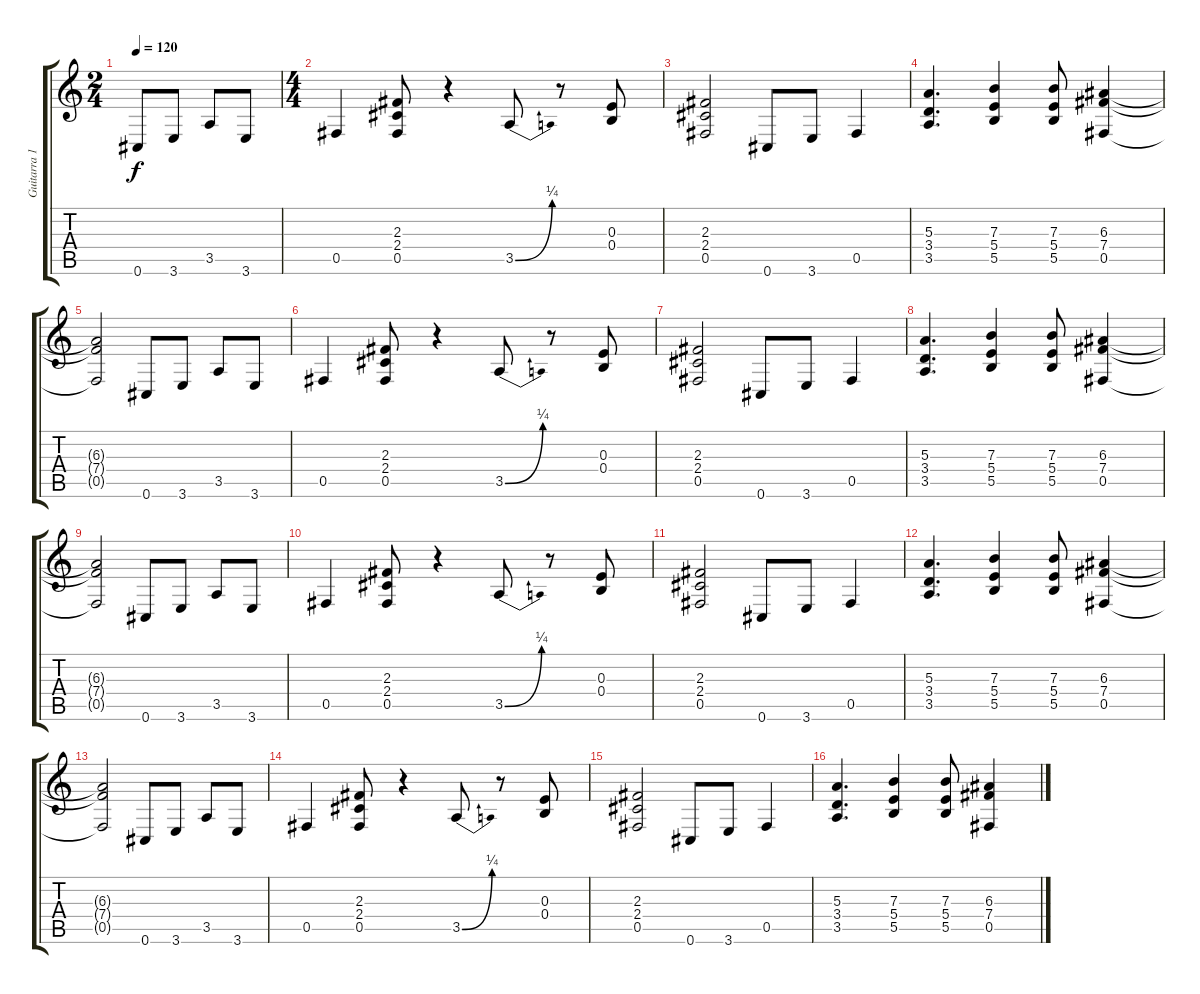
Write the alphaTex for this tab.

\track ("Guitarra 1" "Guitarra 1") {instrument overdrivenguitar}
\staff {score tabs}
\tuning (Db4 Ab3 E3 B2 Gb2 Db2) {hide}
\ts (2 4)
\tempo 120
\clef g2
\ks c
0.6.8{dy f instrument overdrivenguitar} 3.6.8 3.5.8 3.6.8 |
\ts (4 4)
0.5.4 (2.3 2.4 0.5).8 r.4 3.5{be (bend 0 0 60 1)}.8 r.8 (0.3 0.4).8 |
(2.3 2.4 0.5).2 0.6.8 3.6.8 0.5.4 |
(5.3 3.4 3.5).4{d} (7.3 5.4 5.5).4 (7.3 5.4 5.5).8 (6.3 7.4 0.5).4 |
(6.3{t} 7.4{t} 0.5{t}).2 0.6.8 3.6.8 3.5.8 3.6.8 |
0.5.4 (2.3 2.4 0.5).8 r.4 3.5{be (bend 0 0 60 1)}.8 r.8 (0.3 0.4).8 |
(2.3 2.4 0.5).2 0.6.8 3.6.8 0.5.4 |
(5.3 3.4 3.5).4{d} (7.3 5.4 5.5).4 (7.3 5.4 5.5).8 (6.3 7.4 0.5).4 |
(6.3{t} 7.4{t} 0.5{t}).2 0.6.8 3.6.8 3.5.8 3.6.8 |
0.5.4 (2.3 2.4 0.5).8 r.4 3.5{be (bend 0 0 60 1)}.8 r.8 (0.3 0.4).8 |
(2.3 2.4 0.5).2 0.6.8 3.6.8 0.5.4 |
(5.3 3.4 3.5).4{d} (7.3 5.4 5.5).4 (7.3 5.4 5.5).8 (6.3 7.4 0.5).4 |
(6.3{t} 7.4{t} 0.5{t}).2 0.6.8 3.6.8 3.5.8 3.6.8 |
0.5.4 (2.3 2.4 0.5).8 r.4 3.5{be (bend 0 0 60 1)}.8 r.8 (0.3 0.4).8 |
(2.3 2.4 0.5).2 0.6.8 3.6.8 0.5.4 |
(5.3 3.4 3.5).4{d} (7.3 5.4 5.5).4 (7.3 5.4 5.5).8 (6.3 7.4 0.5).4
